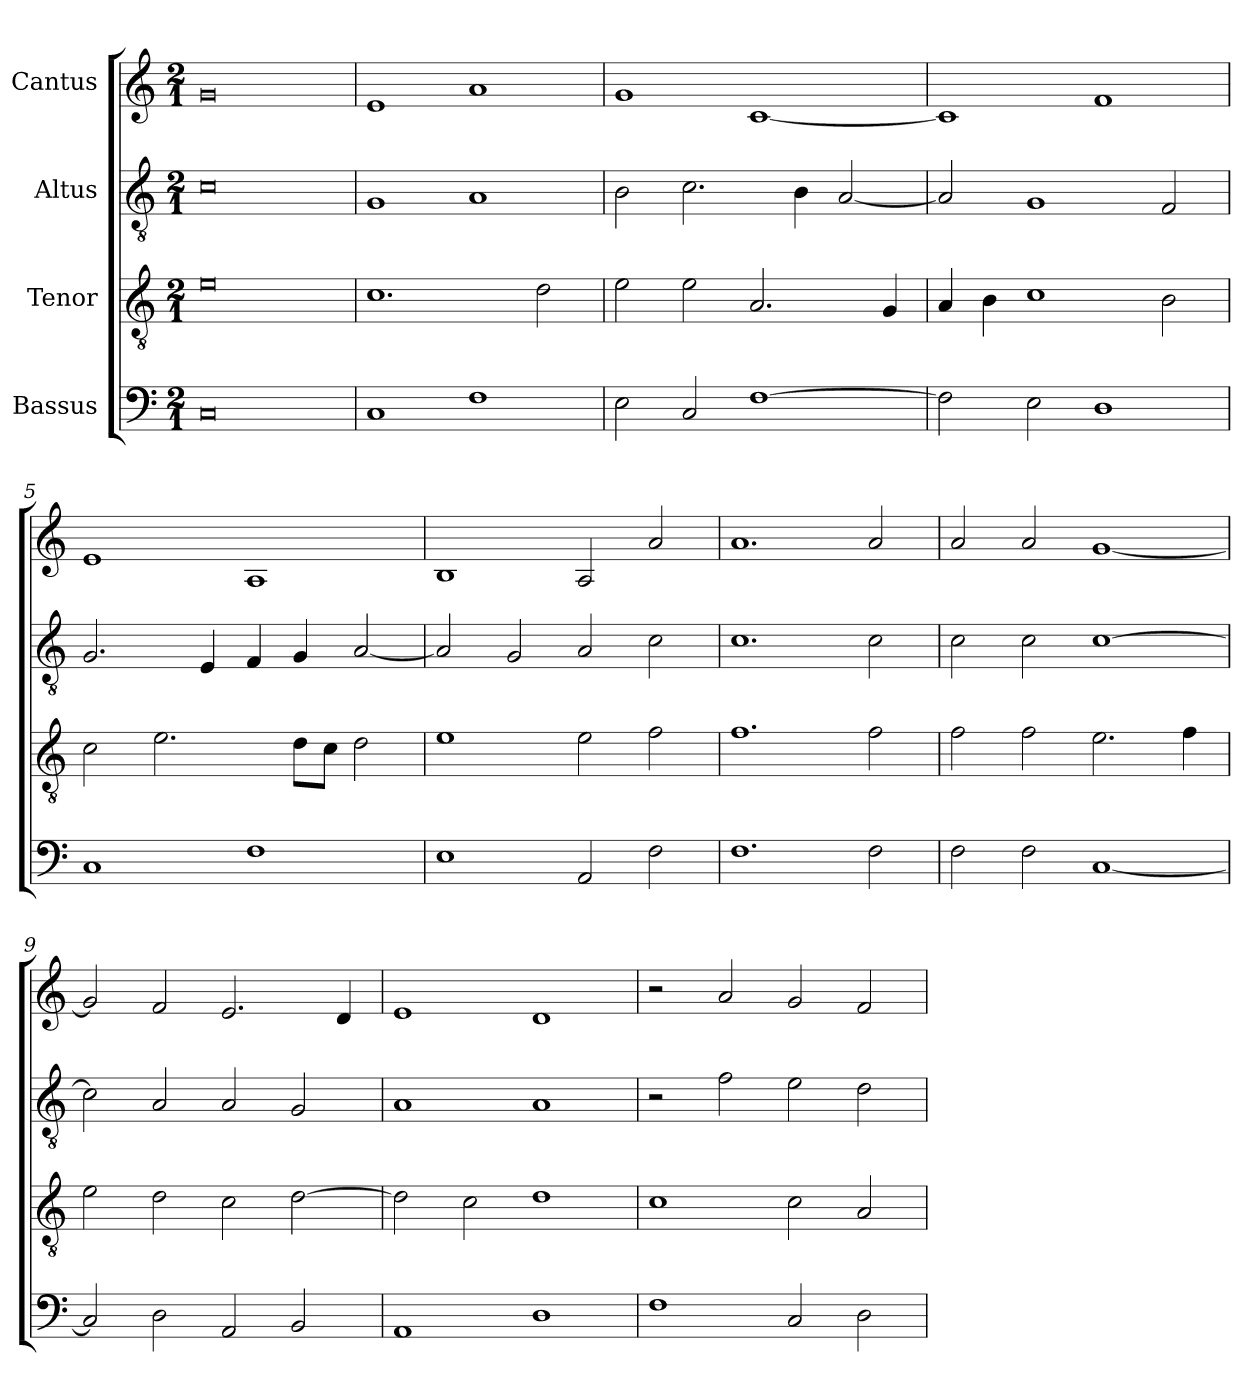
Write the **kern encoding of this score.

**kern	**kern	**kern	**kern
*part4	*part3	*part2	*part1
*staff4	*staff3	*staff2	*staff1
*I"Bassus	*I"Tenor	*I"Altus	*I"Cantus
!!LO:PB:g=z
*clefF4	*clefGv2	*clefGv2	*clefG2
*	*ITrd7c12	*ITrd7c12	*
*k[]	*k[]	*k[]	*k[]
*C:	*C:	*C:	*C:
*M2/1	*M2/1	*M2/1	*M2/1
*MM320	*MM320	*MM320	*MM320
=1	=1	=1	=1
0Ci	0Ei	0Ci	0gi
=2	=2	=2	=2
1Ci	1.Ci	1GGi	1ei
1Fi	.	1AAi	1ai
.	2Di\	.	.
=3	=3	=3	=3
2Ei\	2Ei\	2BBi\	1gi
2Ci/	2Ei\	2.Ci\	.
[>1Fi	2.AAi/	.	[<1ci
.	.	4BBi\	.
.	.	[<2AAi/	.
.	4GGi/	.	.
=4	=4	=4	=4
2Fi\]	4AAi/	2AAi/]	1ci]
.	4BBi\	.	.
2Ei\	1Ci	1GGi	.
1Di	.	.	1fi
.	2BBi\	2FFi/	.
=5	=5	=5	=5
1Ci	2Ci\	2.GGi/	1ei
.	2.Ei\	.	.
.	.	4EEi/	.
1Fi	.	4FFi/	1Ai
.	8Di\L	4GGi/	.
.	8Ci\J	.	.
.	2Di\	[<2AAi/	.
=6	=6	=6	=6
1Ei	1Ei	2AAi/]	1Bi
.	.	2GGi/	.
2AAi/	2Ei\	2AAi/	2Ai/
2Fi\	2Fi\	2Ci\	2ai/
!!LO:LB:g=z
=7	=7	=7	=7
1.Fi	1.Fi	1.Ci	1.ai
2Fi\	2Fi\	2Ci\	2ai/
=8	=8	=8	=8
2Fi\	2Fi\	2Ci\	2ai/
2Fi\	2Fi\	2Ci\	2ai/
[<1Ci	2.Ei\	[>1Ci	[<1gi
.	4Fi\	.	.
=9	=9	=9	=9
2Ci/]	2Ei\	2Ci\]	2gi/]
2Di\	2Di\	2AAi/	2fi/
2AAi/	2Ci\	2AAi/	2.ei/
2BBi/	[>2Di\	2GGi/	.
.	.	.	4di/
=10	=10	=10	=10
1AAi	2Di\]	1AAi	1ei
.	2Ci\	.	.
1Di	1Di	1AAi	1di
=11	=11	=11	=11
1Fi	1Ci	2r	2r
.	.	2Fi\	2ai/
2Ci/	2Ci\	2Ei\	2gi/
2Di\	2AAi/	2Di\	2fi/
=	=	=	=
*-	*-	*-	*-
